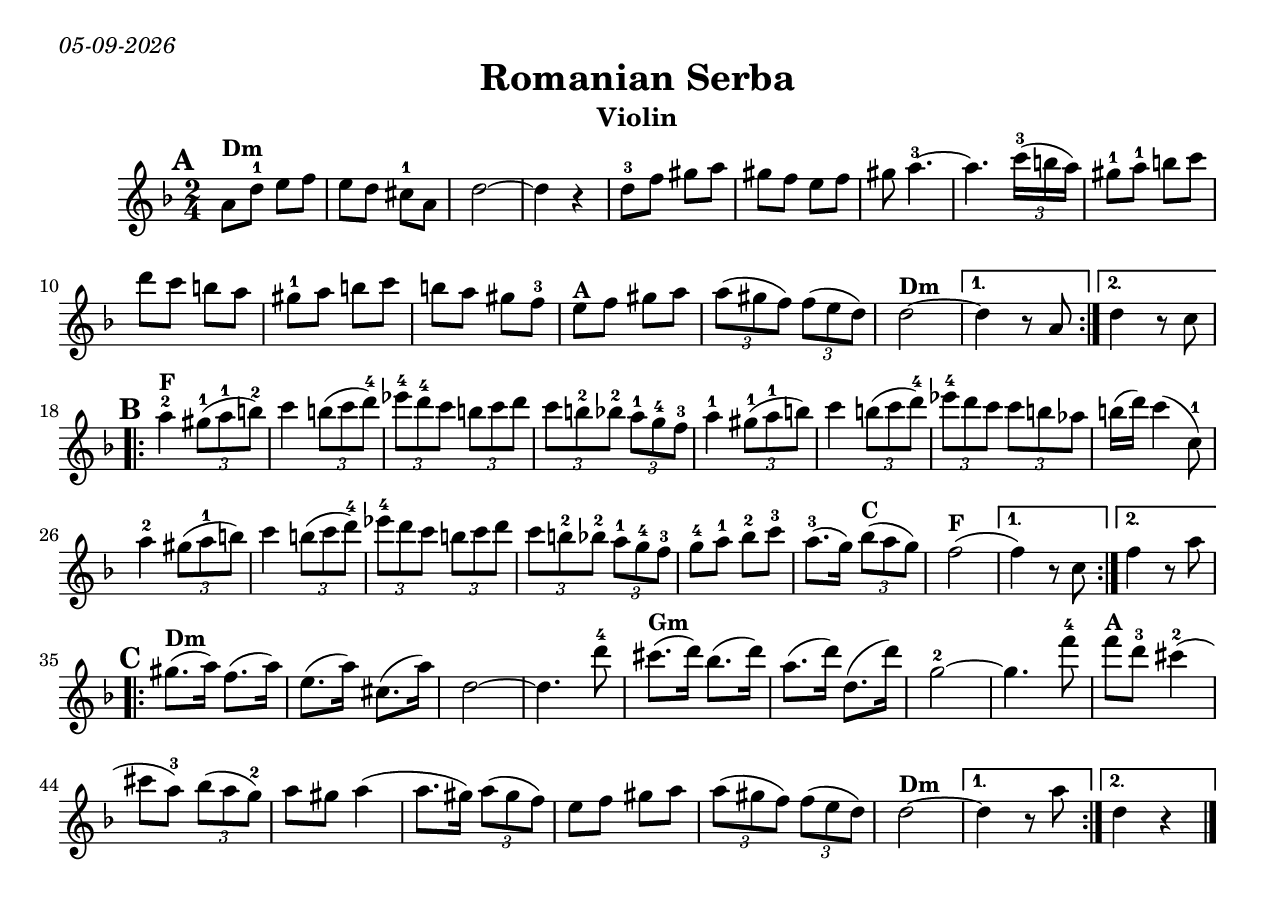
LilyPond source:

\version "2.20.0"
%\include "english.ly"
\paper{
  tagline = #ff
  print-all-headers = ##t
  #(set-paper-size "letter")
}
date = #(strftime "%d-%m-%Y" (localtime (current-time)))

\markup{ \italic{ \date }  }

%\markup{ Got something to say? }

global = {
  \clef treble
  \key d \minor
  \time 2/4
  \set Score.markFormatter = #format-mark-box-alphabet
}

%#################################### Melody ########################
%melody =  \transpose c d \relative c' {  %transpose for clarinet
melody = \relative c'' {
  \global
  %\partial 4 g4    %lead in notes

   \repeat volta 2{
          \mark \default
          a 8 ^\markup { \bold "Dm" } d-1 e f  |
          e 8 d cis-1 a  |
          d 2 ~  |
          d 4 r  |
          %% 5
          d 8-3 f gis a  |
          gis 8 f e f  |
          gis 8 a 4.-3 ~  |
          a 4. \tuplet 3/2 { c 16-3 (b a) }  |
          gis 8-1 a-1b c  |
          %% 10
          d 8 c b a  |
          gis 8-1 a b c  |
          b 8 a gis f-3  |
          e 8 ^\markup { \bold "A" } f gis a  |
          \tuplet 3/2 { a 8 (gis f) } \tuplet 3/2 { f (e d) }  |
          %% 15
          d 2 ^\markup { \bold "Dm" } ~  |
        }
        \alternative {{d 4 r8 a  |} {  d 4 r8 c  |}  }

        \break
        \repeat volta 2{
          \mark \default
          a' 4-2 ^\markup { \bold "F" } \tuplet 3/2 { gis 8-1 (a-1 b-2) }  |
          c 4 \tuplet 3/2 { b 8 (c d-4 )}  |
          %% 20
          \tuplet 3/2 { es 8-4 d-4 c } \tuplet 3/2 { b c d }  |
          \tuplet 3/2 { c 8 b-2 bes-2 } \tuplet 3/2 { a -1g-4 f-3 }  |
          a 4 -1\tuplet 3/2 { gis 8-1 (a-1 b )}  |
          c 4 \tuplet 3/2 { b 8 (c d -4)} |
          \tuplet 3/2 { es 8 -4 d c } \tuplet 3/2 { c b as }  |
          %% 25
          b 16 (d) c 4 ^( c, 8 -1)  |
          a' 4 -2\tuplet 3/2 { gis 8 (a-1 b )}  |
          c 4 \tuplet 3/2 { b 8 (c d-4 )}  |
          \tuplet 3/2 { es 8-4 d c } \tuplet 3/2 { b c d }  |
          \tuplet 3/2 { c 8 b-2 bes-2 } \tuplet 3/2 { a-1 g-4 f-3 }  |
          %% 30
          g 8-4 a-1 bes-2 c-3  |
          a 8. -3^( g 16 ) \tuplet 3/2 { bes 8 ^\markup { \bold "C" } (a g) }  |
          f 2 ^\markup { \bold "F" } ^(
          % warning: overlong bar truncated here |
        }
        \alternative {{ f 4 ) r8 c  |} {f 4 r8 a  |}  }
       \break
        \repeat volta 2{
          \mark \default
          %% 35
          gis 8. ^\markup { \bold "Dm" } ^( a 16 ) f 8. ^( a 16 )  |
          e 8. ^( a 16 ) < cis, > 8. ^( a' 16 )  |
          d, 2 ~  |
          d 4. d' 8-4  |
          cis 8. ^\markup { \bold "Gm" } ^( d 16 ) bes 8. ^( d 16 )  |
          %% 40
          a 8. ^( d 16 ) d, 8. ^( d' 16 )  |
          g, 2-2 ~  |
          g 4. f' 8-4  |
          f 8 ^\markup { \bold "A" } d-3 cis 4-2 ^(
          % warning: overlong bar truncated here |
          cis 8 a -3) \tuplet 3/2 { bes (a g-2 )}  |
          %% 45
          a 8 gis a 4 ^(
          % warning: overlong bar truncated here |
          a 8. gis 16 ) \tuplet 3/2 { a 8 (gis f) }  |
          e 8 f gis a  |
          \tuplet 3/2 { a 8 (gis f) } \tuplet 3/2 { f (e d )}  |
          d 2 ^\markup { \bold "Dm" } ~  |
          %% 50


        }
        \alternative {{ d 4 r8 a'  |} { d, 4 r  |}  }
        \bar "|."
      } % Voice


%################################# Lyrics #####################
%\addlyrics{ \set stanza = #"1. " }
%################################# Chords #######################
harmonies = \chordmode {

}

\score {
  % transpose score below
  %\transpose c d
  <<
    \new ChordNames {
      \set chordChanges = ##f
      \harmonies
    }
    \new Staff   \melody
  >>
  \header{
    title= "Romanian Serba"
    subtitle=""
    composer= ""
    instrument = "Violin"
    arranger= ""
  }
  \midi{\tempo 4 = 120}
  \layout{indent = 1.0\cm}
}

%{
% more verses:
\markup{}
\markup {
  \font-size #2
  \fill-line {
    \hspace #0.1 % distance from left margin
    \column {
      \line { "1."
	\column {
	  ""
	}
      }
      \hspace #0.2 % vertical distance between verses
      \line { "2."
	\column {
	 ""
	}
      }
    }
    \hspace #0.1  % horiz. distance between columns
    \column {
      \line { "3."
	\column {
	  ""
	}
      }
      \hspace #0.2 % distance between verses
      \line { "4."
	\column {
	 ""
	}
      }
    }
    \hspace #0.1 % distance to right margin
  }
}

%}
